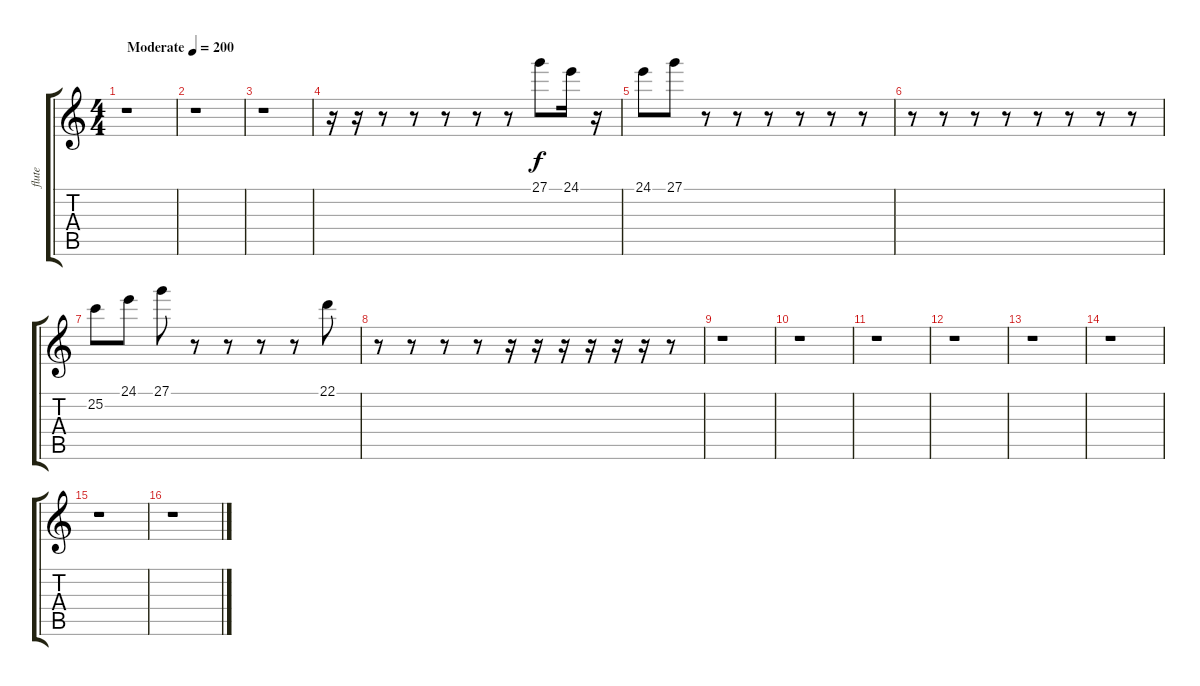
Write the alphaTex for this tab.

\track ("flute               " "flute     ") {instrument piccolo}
\staff {score tabs}
\tuning (E4 B3 G3 D3 A2 E2) {hide}
\ts (4 4)
\tempo (200 "Moderate")
\clef g2
\ks c
r.1{dy f instrument piccolo} |
r.1 |
r.1 |
r.16 r.16 r.8 r.8 r.8 r.8 r.8 27.1.8 24.1.16 r.16 |
24.1.8 27.1.8 r.8 r.8 r.8 r.8 r.8 r.8 |
r.8 r.8 r.8 r.8 r.8 r.8 r.8 r.8 |
25.2.8 24.1.8 27.1.8 r.8 r.8 r.8 r.8 22.1.8 |
r.8 r.8 r.8 r.8 r.16 r.16 r.16 r.16 r.16 r.16 r.8 |
r.1 |
r.1 |
r.1 |
r.1 |
r.1 |
r.1 |
r.1 |
r.1
